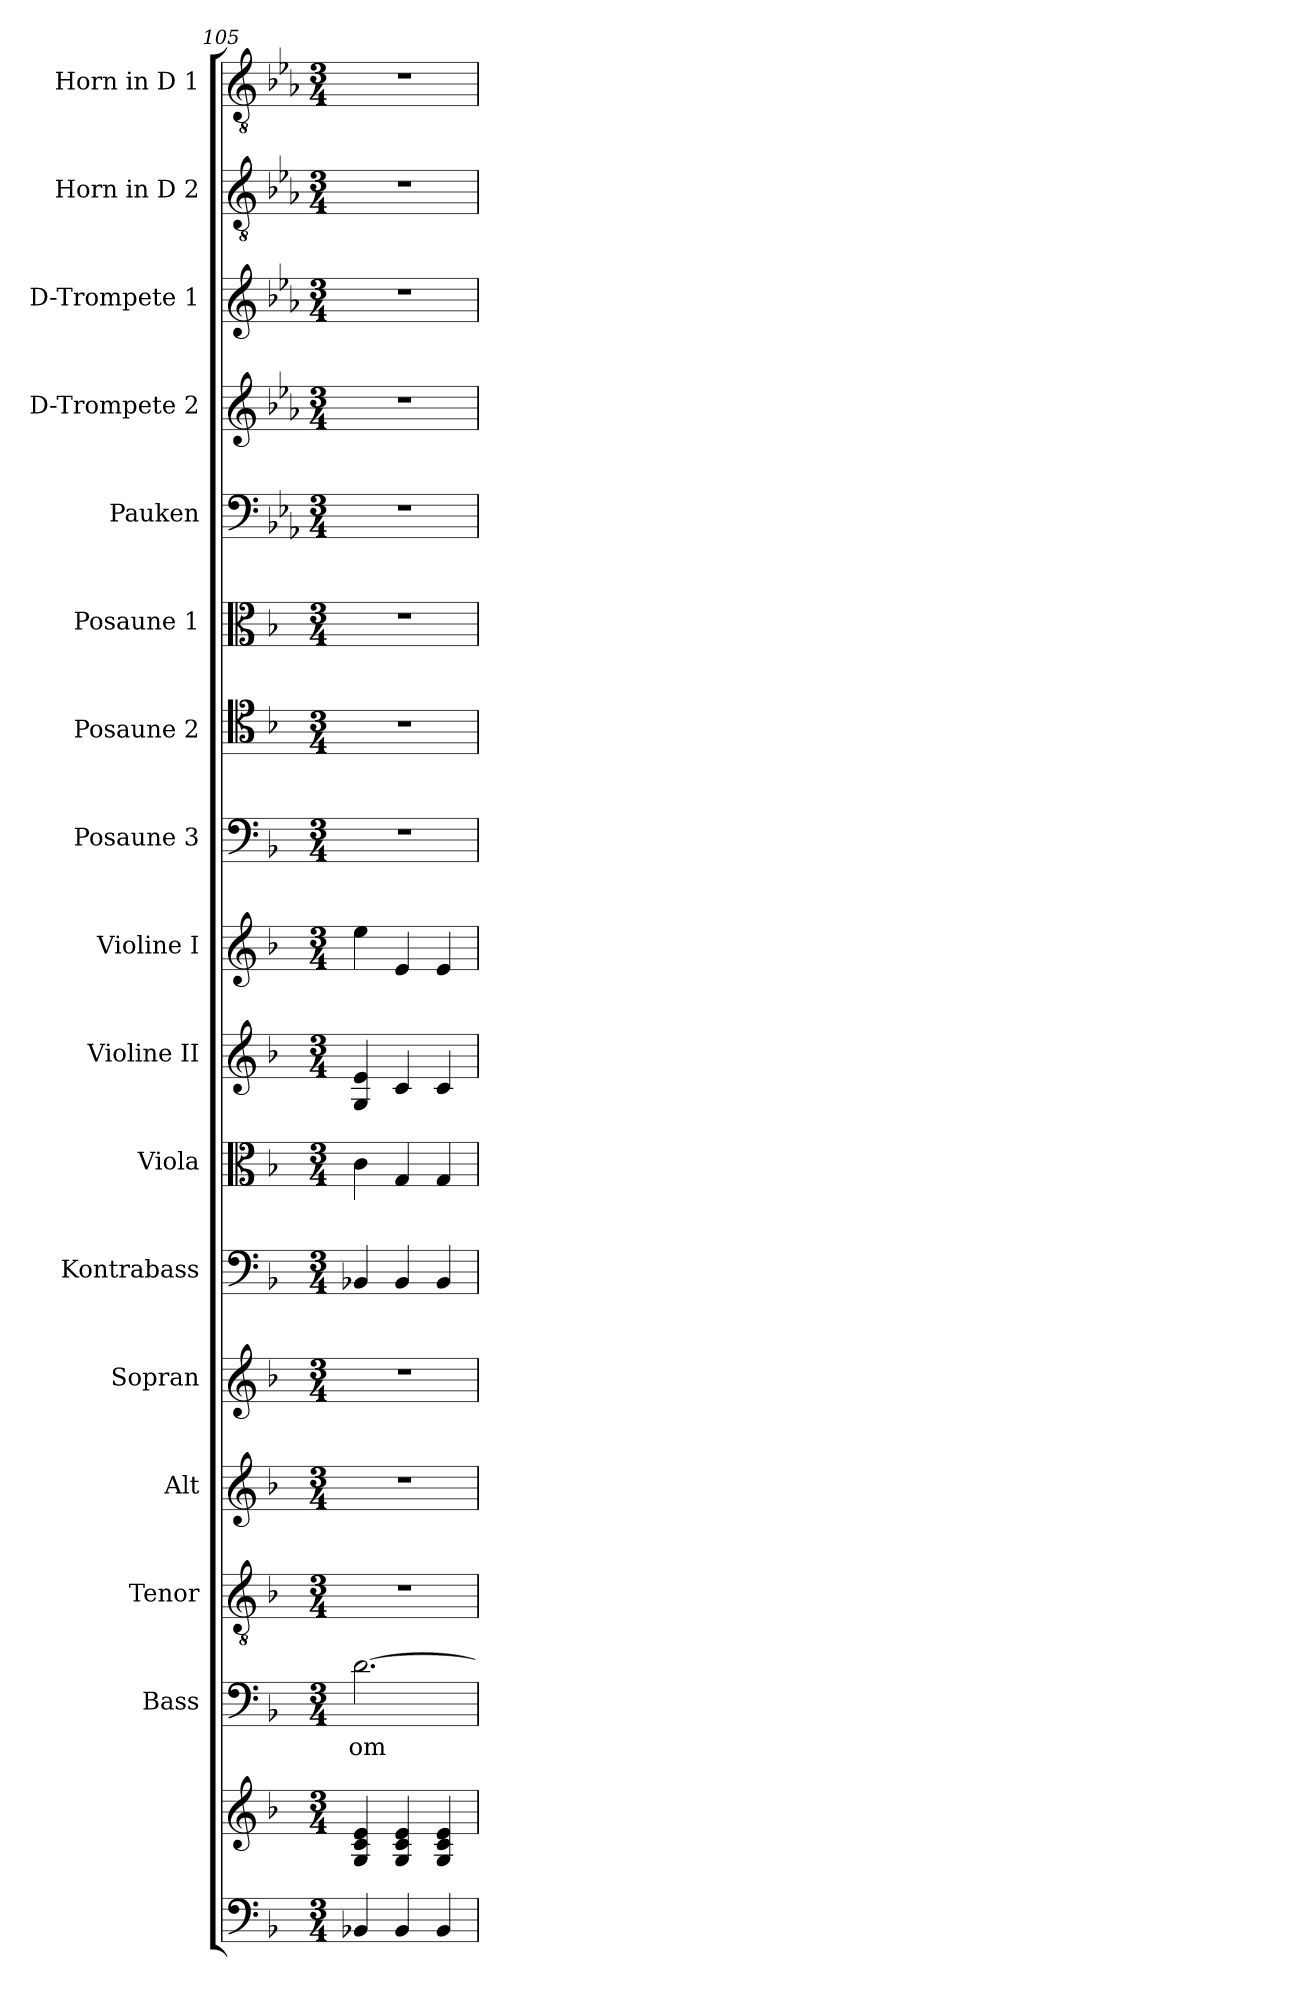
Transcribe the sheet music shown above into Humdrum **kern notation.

**kern	**kern	**kern	**text	**kern	**kern	**kern	**kern	**kern	**kern	**kern	**kern	**kern	**kern	**kern	**kern	**kern	**kern	**kern
*part17	*part17	*part16	*part16	*part15	*part14	*part13	*part12	*part11	*part10	*part9	*part8	*part7	*part6	*part5	*part4	*part3	*part2	*part1
*staff18	*staff17	*staff16	*staff16	*staff15	*staff14	*staff13	*staff12	*staff11	*staff10	*staff9	*staff8	*staff7	*staff6	*staff5	*staff4	*staff3	*staff2	*staff1
*	*	*I"Bass	*	*I"Tenor	*I"Alt	*I"Sopran	*I"Kontrabass	*I"Viola	*I"Violine II	*I"Violine I	*I"Posaune 3	*I"Posaune 2	*I"Posaune 1	*I"Pauken	*I"D-Trompete 2	*I"D-Trompete 1	*I"Horn in D 2	*I"Horn in D 1
*	*	*I'B.	*	*I'T.	*I'A.	*I'S.	*I'Kb.	*I'Vla.	*I'Vl. II	*I'Vl. I	*I'Pos. 3	*I'Pos. 2	*I'Pos. 1	*I'Pk.	*I'D Trp. 2	*I'D Trp. 1	*I'Hrn. 2	*I'Hrn. 1
*clefF4	*clefG2	*clefF4	*	*clefGv2	*clefG2	*clefG2	*clefF4	*clefC3	*clefG2	*clefG2	*clefF4	*clefC4	*clefC3	*clefF4	*clefG2	*clefG2	*clefGv2	*clefGv2
*	*	*	*	*	*	*	*ITrd7c12	*	*	*	*	*	*	*ITrd-1c-2	*ITrd-1c-2	*ITrd-1c-2	*ITrd-1c-2	*ITrd-1c-2
*k[b-]	*k[b-]	*k[b-]	*	*k[b-]	*k[b-]	*k[b-]	*k[b-]	*k[b-]	*k[b-]	*k[b-]	*k[b-]	*k[b-]	*k[b-]	*k[b-]	*k[b-]	*k[b-]	*k[b-]	*k[b-]
*F:	*F:	*F:	*	*F:	*F:	*F:	*F:	*F:	*F:	*F:	*F:	*F:	*F:	*F:	*F:	*F:	*F:	*F:
*M3/4	*M3/4	*M3/4	*	*M3/4	*M3/4	*M3/4	*M3/4	*M3/4	*M3/4	*M3/4	*M3/4	*M3/4	*M3/4	*M3/4	*M3/4	*M3/4	*M3/4	*M3/4
=105	=105	=105	=105	=105	=105	=105	=105	=105	=105	=105	=105	=105	=105	=105	=105	=105	=105	=105
!	!	!	!LO:LY:b	!	!	!	!	!	!	!	!	!	!	!	!	!	!	!
4BB-X/	4G/ 4c/ 4e/	[2.d\	-om-	2.r	2.r	2.r	4BBB-X/	4c\	4G/ 4e/	4ee\	2.r	2.r	2.r	2.r	2.r	2.r	2.r	2.r
4BB-/	4G/ 4c/ 4e/	.	.	.	.	.	4BBB-/	4G/	4c/	4e/	.	.	.	.	.	.	.	.
4BB-/	4G/ 4c/ 4e/	.	.	.	.	.	4BBB-/	4G/	4c/	4e/	.	.	.	.	.	.	.	.
=	=	=	=	=	=	=	=	=	=	=	=	=	=	=	=	=	=	=
*-	*-	*-	*-	*-	*-	*-	*-	*-	*-	*-	*-	*-	*-	*-	*-	*-	*-	*-
